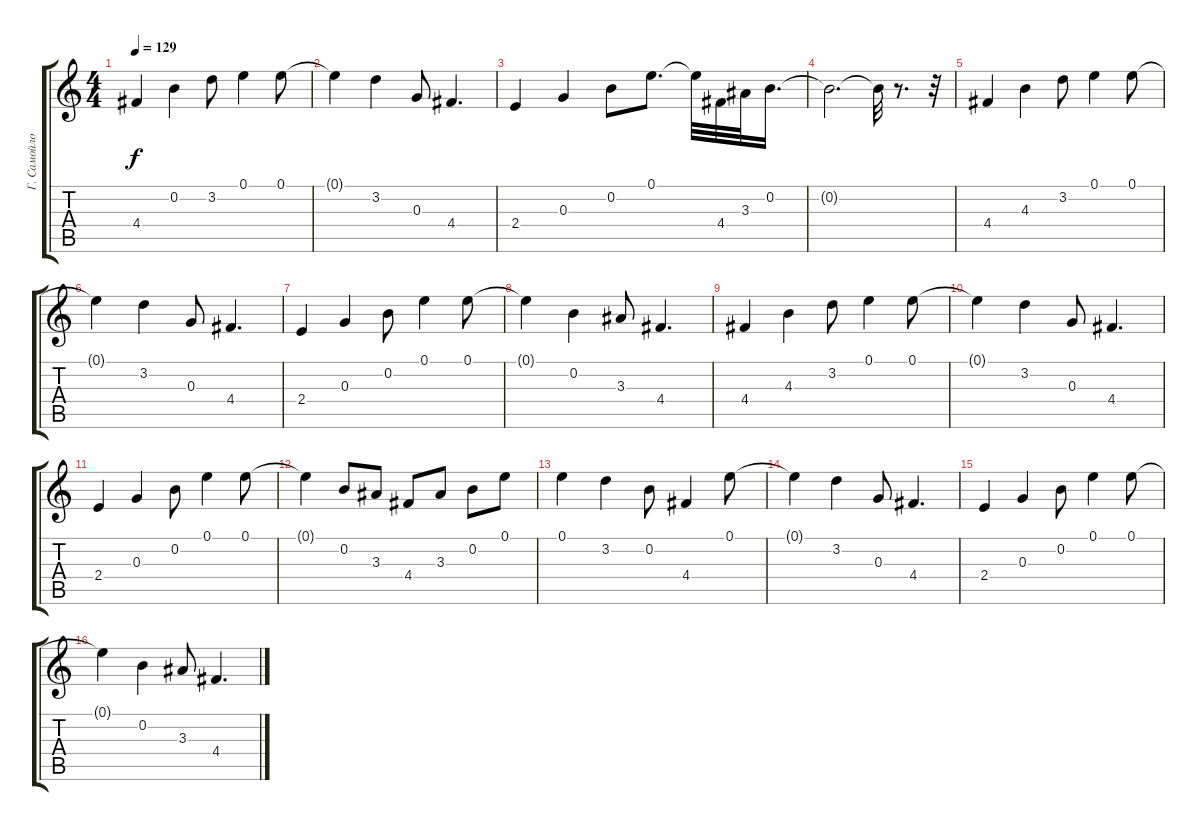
\track ("Г. Самойлов" "Г. Самойло") {instrument electricguitarjazz}
\staff {score tabs}
\tuning (E4 B3 G3 D3 A2 E2) {hide}
\ts (4 4)
\tempo 129
\clef g2
\ks c
4.4.4{dy f} 0.2.4 3.2.8 0.1.4 0.1.8 |
0.1{t}.4 3.2.4 0.3.8 4.4.4{d} |
2.4.4 0.3.4 0.2.8 0.1.8{d} 0.1{t}.32 4.4.32 3.3.32 0.2.16{d} |
0.2{t}.2{d} 0.2{t}.32 r.8{d} r.32 |
4.4.4 4.3.4 3.2.8 0.1.4 0.1.8 |
0.1{t}.4 3.2.4 0.3.8 4.4.4{d} |
2.4.4 0.3.4 0.2.8 0.1.4 0.1.8 |
0.1{t}.4 0.2.4 3.3.8 4.4.4{d} |
4.4.4 4.3.4 3.2.8 0.1.4 0.1.8 |
0.1{t}.4 3.2.4 0.3.8 4.4.4{d} |
2.4.4 0.3.4 0.2.8 0.1.4 0.1.8 |
0.1{t}.4 0.2.8 3.3.8 4.4.8 3.3.8 0.2.8 0.1.8 |
0.1.4 3.2.4 0.2.8 4.4.4 0.1.8 |
0.1{t}.4 3.2.4 0.3.8 4.4.4{d} |
2.4.4 0.3.4 0.2.8 0.1.4 0.1.8 |
0.1{t}.4 0.2.4 3.3.8 4.4.4{d}
